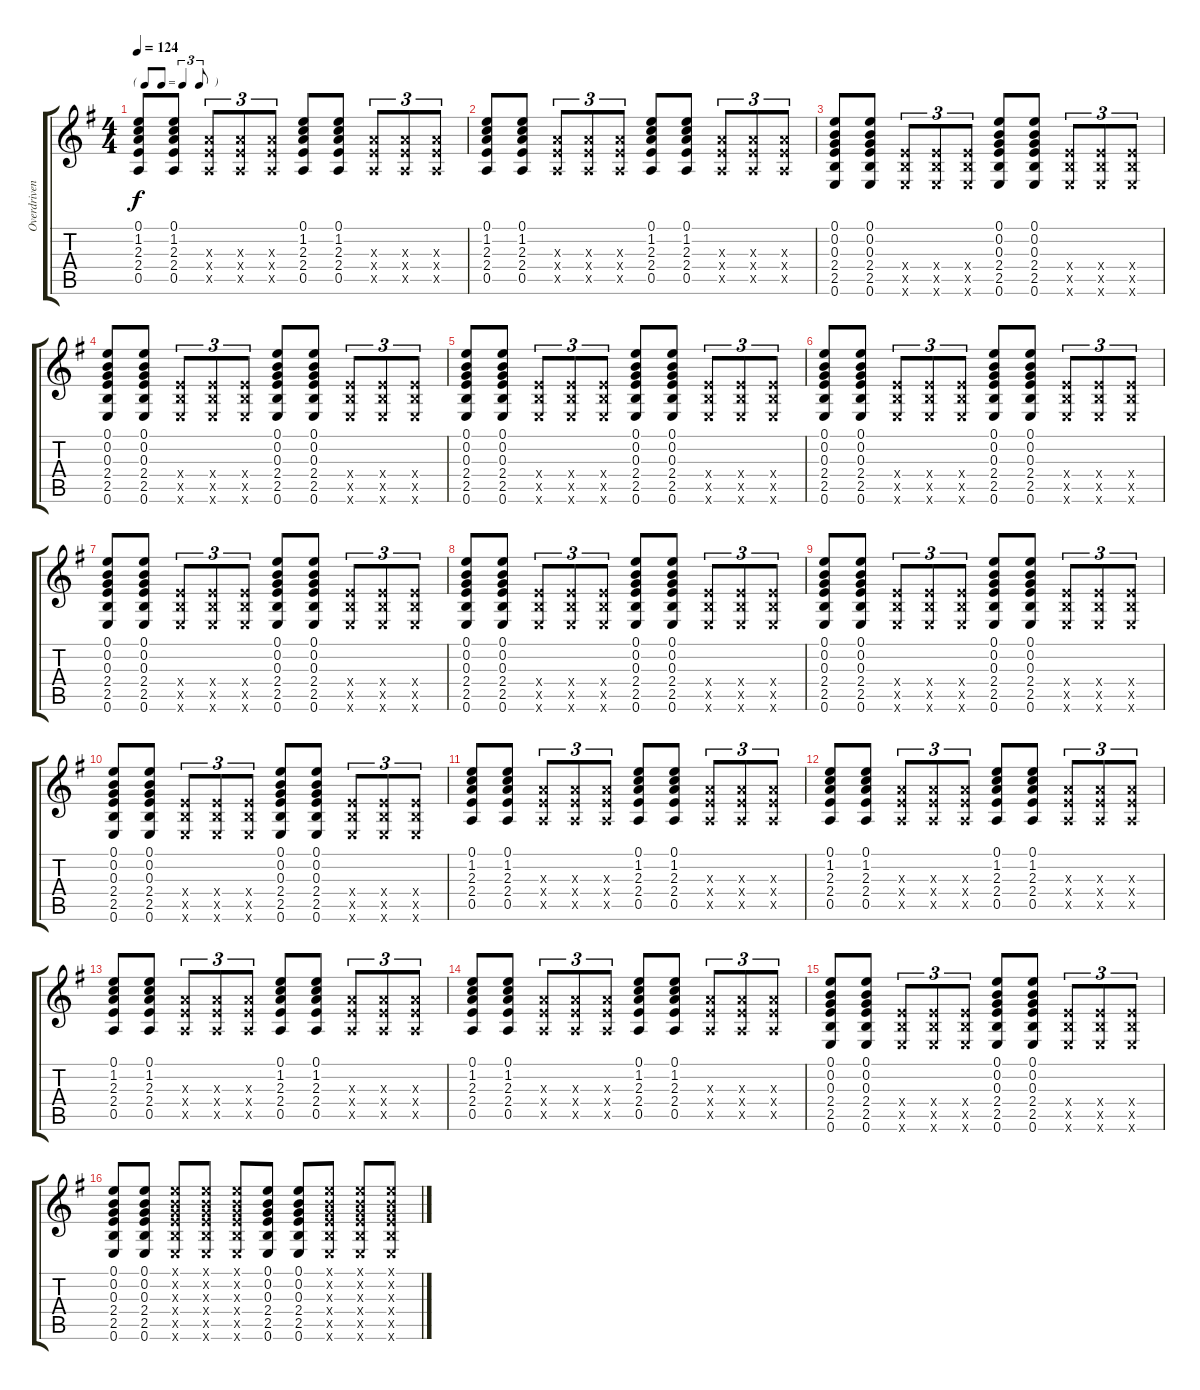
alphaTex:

\track ("Overdriven Guitar" "Overdriven") {instrument overdrivenguitar}
\staff {score tabs}
\tuning (E4 B3 G3 D3 A2 E2) {hide}
\ts (4 4)
\tf triplet8th
\tempo 124
\clef g2
\ks g
(0.1 1.2 2.3 2.4 0.5).8{dy f} (0.1 1.2 2.3 2.4 0.5).8 (2.3{x} 2.4{x} 0.5{x}).8{tu (3 2)} (2.3{x} 2.4{x} 0.5{x}).8{tu (3 2)} (2.3{x} 2.4{x} 0.5{x}).8{tu (3 2)} (0.1 1.2 2.3 2.4 0.5).8 (0.1 1.2 2.3 2.4 0.5).8 (2.3{x} 2.4{x} 0.5{x}).8{tu (3 2)} (2.3{x} 2.4{x} 0.5{x}).8{tu (3 2)} (2.3{x} 2.4{x} 0.5{x}).8{tu (3 2)} |
(0.1 1.2 2.3 2.4 0.5).8 (0.1 1.2 2.3 2.4 0.5).8 (2.3{x} 2.4{x} 0.5{x}).8{tu (3 2)} (2.3{x} 2.4{x} 0.5{x}).8{tu (3 2)} (2.3{x} 2.4{x} 0.5{x}).8{tu (3 2)} (0.1 1.2 2.3 2.4 0.5).8 (0.1 1.2 2.3 2.4 0.5).8 (2.3{x} 2.4{x} 0.5{x}).8{tu (3 2)} (2.3{x} 2.4{x} 0.5{x}).8{tu (3 2)} (2.3{x} 2.4{x} 0.5{x}).8{tu (3 2)} |
(0.1 0.2 0.3 2.4 2.5 0.6).8 (0.1 0.2 0.3 2.4 2.5 0.6).8 (2.4{x} 2.5{x} 0.6{x}).8{tu (3 2)} (2.4{x} 2.5{x} 0.6{x}).8{tu (3 2)} (2.4{x} 2.5{x} 0.6{x}).8{tu (3 2)} (0.1 0.2 0.3 2.4 2.5 0.6).8 (0.1 0.2 0.3 2.4 2.5 0.6).8 (2.4{x} 2.5{x} 0.6{x}).8{tu (3 2)} (2.4{x} 2.5{x} 0.6{x}).8{tu (3 2)} (2.4{x} 2.5{x} 0.6{x}).8{tu (3 2)} |
(0.1 0.2 0.3 2.4 2.5 0.6).8 (0.1 0.2 0.3 2.4 2.5 0.6).8 (2.4{x} 2.5{x} 0.6{x}).8{tu (3 2)} (2.4{x} 2.5{x} 0.6{x}).8{tu (3 2)} (2.4{x} 2.5{x} 0.6{x}).8{tu (3 2)} (0.1 0.2 0.3 2.4 2.5 0.6).8 (0.1 0.2 0.3 2.4 2.5 0.6).8 (2.4{x} 2.5{x} 0.6{x}).8{tu (3 2)} (2.4{x} 2.5{x} 0.6{x}).8{tu (3 2)} (2.4{x} 2.5{x} 0.6{x}).8{tu (3 2)} |
(0.1 0.2 0.3 2.4 2.5 0.6).8 (0.1 0.2 0.3 2.4 2.5 0.6).8 (2.4{x} 2.5{x} 0.6{x}).8{tu (3 2)} (2.4{x} 2.5{x} 0.6{x}).8{tu (3 2)} (2.4{x} 2.5{x} 0.6{x}).8{tu (3 2)} (0.1 0.2 0.3 2.4 2.5 0.6).8 (0.1 0.2 0.3 2.4 2.5 0.6).8 (2.4{x} 2.5{x} 0.6{x}).8{tu (3 2)} (2.4{x} 2.5{x} 0.6{x}).8{tu (3 2)} (2.4{x} 2.5{x} 0.6{x}).8{tu (3 2)} |
(0.1 0.2 0.3 2.4 2.5 0.6).8 (0.1 0.2 0.3 2.4 2.5 0.6).8 (2.4{x} 2.5{x} 0.6{x}).8{tu (3 2)} (2.4{x} 2.5{x} 0.6{x}).8{tu (3 2)} (2.4{x} 2.5{x} 0.6{x}).8{tu (3 2)} (0.1 0.2 0.3 2.4 2.5 0.6).8 (0.1 0.2 0.3 2.4 2.5 0.6).8 (2.4{x} 2.5{x} 0.6{x}).8{tu (3 2)} (2.4{x} 2.5{x} 0.6{x}).8{tu (3 2)} (2.4{x} 2.5{x} 0.6{x}).8{tu (3 2)} |
(0.1 0.2 0.3 2.4 2.5 0.6).8 (0.1 0.2 0.3 2.4 2.5 0.6).8 (2.4{x} 2.5{x} 0.6{x}).8{tu (3 2)} (2.4{x} 2.5{x} 0.6{x}).8{tu (3 2)} (2.4{x} 2.5{x} 0.6{x}).8{tu (3 2)} (0.1 0.2 0.3 2.4 2.5 0.6).8 (0.1 0.2 0.3 2.4 2.5 0.6).8 (2.4{x} 2.5{x} 0.6{x}).8{tu (3 2)} (2.4{x} 2.5{x} 0.6{x}).8{tu (3 2)} (2.4{x} 2.5{x} 0.6{x}).8{tu (3 2)} |
(0.1 0.2 0.3 2.4 2.5 0.6).8 (0.1 0.2 0.3 2.4 2.5 0.6).8 (2.4{x} 2.5{x} 0.6{x}).8{tu (3 2)} (2.4{x} 2.5{x} 0.6{x}).8{tu (3 2)} (2.4{x} 2.5{x} 0.6{x}).8{tu (3 2)} (0.1 0.2 0.3 2.4 2.5 0.6).8 (0.1 0.2 0.3 2.4 2.5 0.6).8 (2.4{x} 2.5{x} 0.6{x}).8{tu (3 2)} (2.4{x} 2.5{x} 0.6{x}).8{tu (3 2)} (2.4{x} 2.5{x} 0.6{x}).8{tu (3 2)} |
(0.1 0.2 0.3 2.4 2.5 0.6).8 (0.1 0.2 0.3 2.4 2.5 0.6).8 (2.4{x} 2.5{x} 0.6{x}).8{tu (3 2)} (2.4{x} 2.5{x} 0.6{x}).8{tu (3 2)} (2.4{x} 2.5{x} 0.6{x}).8{tu (3 2)} (0.1 0.2 0.3 2.4 2.5 0.6).8 (0.1 0.2 0.3 2.4 2.5 0.6).8 (2.4{x} 2.5{x} 0.6{x}).8{tu (3 2)} (2.4{x} 2.5{x} 0.6{x}).8{tu (3 2)} (2.4{x} 2.5{x} 0.6{x}).8{tu (3 2)} |
(0.1 0.2 0.3 2.4 2.5 0.6).8 (0.1 0.2 0.3 2.4 2.5 0.6).8 (2.4{x} 2.5{x} 0.6{x}).8{tu (3 2)} (2.4{x} 2.5{x} 0.6{x}).8{tu (3 2)} (2.4{x} 2.5{x} 0.6{x}).8{tu (3 2)} (0.1 0.2 0.3 2.4 2.5 0.6).8 (0.1 0.2 0.3 2.4 2.5 0.6).8 (2.4{x} 2.5{x} 0.6{x}).8{tu (3 2)} (2.4{x} 2.5{x} 0.6{x}).8{tu (3 2)} (2.4{x} 2.5{x} 0.6{x}).8{tu (3 2)} |
(0.1 1.2 2.3 2.4 0.5).8 (0.1 1.2 2.3 2.4 0.5).8 (2.3{x} 2.4{x} 0.5{x}).8{tu (3 2)} (2.3{x} 2.4{x} 0.5{x}).8{tu (3 2)} (2.3{x} 2.4{x} 0.5{x}).8{tu (3 2)} (0.1 1.2 2.3 2.4 0.5).8 (0.1 1.2 2.3 2.4 0.5).8 (2.3{x} 2.4{x} 0.5{x}).8{tu (3 2)} (2.3{x} 2.4{x} 0.5{x}).8{tu (3 2)} (2.3{x} 2.4{x} 0.5{x}).8{tu (3 2)} |
(0.1 1.2 2.3 2.4 0.5).8 (0.1 1.2 2.3 2.4 0.5).8 (2.3{x} 2.4{x} 0.5{x}).8{tu (3 2)} (2.3{x} 2.4{x} 0.5{x}).8{tu (3 2)} (2.3{x} 2.4{x} 0.5{x}).8{tu (3 2)} (0.1 1.2 2.3 2.4 0.5).8 (0.1 1.2 2.3 2.4 0.5).8 (2.3{x} 2.4{x} 0.5{x}).8{tu (3 2)} (2.3{x} 2.4{x} 0.5{x}).8{tu (3 2)} (2.3{x} 2.4{x} 0.5{x}).8{tu (3 2)} |
(0.1 1.2 2.3 2.4 0.5).8 (0.1 1.2 2.3 2.4 0.5).8 (2.3{x} 2.4{x} 0.5{x}).8{tu (3 2)} (2.3{x} 2.4{x} 0.5{x}).8{tu (3 2)} (2.3{x} 2.4{x} 0.5{x}).8{tu (3 2)} (0.1 1.2 2.3 2.4 0.5).8 (0.1 1.2 2.3 2.4 0.5).8 (2.3{x} 2.4{x} 0.5{x}).8{tu (3 2)} (2.3{x} 2.4{x} 0.5{x}).8{tu (3 2)} (2.3{x} 2.4{x} 0.5{x}).8{tu (3 2)} |
(0.1 1.2 2.3 2.4 0.5).8 (0.1 1.2 2.3 2.4 0.5).8 (2.3{x} 2.4{x} 0.5{x}).8{tu (3 2)} (2.3{x} 2.4{x} 0.5{x}).8{tu (3 2)} (2.3{x} 2.4{x} 0.5{x}).8{tu (3 2)} (0.1 1.2 2.3 2.4 0.5).8 (0.1 1.2 2.3 2.4 0.5).8 (2.3{x} 2.4{x} 0.5{x}).8{tu (3 2)} (2.3{x} 2.4{x} 0.5{x}).8{tu (3 2)} (2.3{x} 2.4{x} 0.5{x}).8{tu (3 2)} |
(0.1 0.2 0.3 2.4 2.5 0.6).8 (0.1 0.2 0.3 2.4 2.5 0.6).8 (2.4{x} 2.5{x} 0.6{x}).8{tu (3 2)} (2.4{x} 2.5{x} 0.6{x}).8{tu (3 2)} (2.4{x} 2.5{x} 0.6{x}).8{tu (3 2)} (0.1 0.2 0.3 2.4 2.5 0.6).8 (0.1 0.2 0.3 2.4 2.5 0.6).8 (2.4{x} 2.5{x} 0.6{x}).8{tu (3 2)} (2.4{x} 2.5{x} 0.6{x}).8{tu (3 2)} (2.4{x} 2.5{x} 0.6{x}).8{tu (3 2)} |
(0.1 0.2 0.3 2.4 2.5 0.6).8 (0.1 0.2 0.3 2.4 2.5 0.6).8 (0.1{x} 0.2{x} 0.3{x} 2.4{x} 2.5{x} 0.6{x}).8 (0.1{x} 0.2{x} 0.3{x} 2.4{x} 2.5{x} 0.6{x}).8 (0.1{x} 0.2{x} 0.3{x} 2.4{x} 2.5{x} 0.6{x}).8 (0.1 0.2 0.3 2.4 2.5 0.6).8 (0.1 0.2 0.3 2.4 2.5 0.6).8 (0.1{x} 0.2{x} 0.3{x} 2.4{x} 2.5{x} 0.6{x}).8 (0.1{x} 0.2{x} 0.3{x} 2.4{x} 2.5{x} 0.6{x}).8 (0.1{x} 0.2{x} 0.3{x} 2.4{x} 2.5{x} 0.6{x}).8
